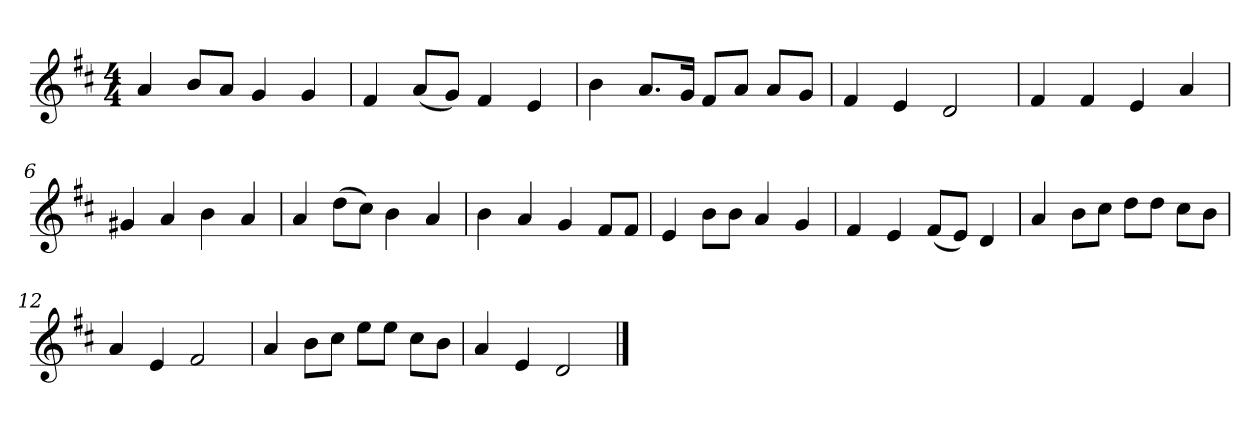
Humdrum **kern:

**kern
*part1
*staff1
*k[f#c#]
*M4/4
*MM120
=1
4a
8bL
8aJ
4g
4g
=2
4f#
(8aL
8gJ)
4f#
4e
=3
4b
8.aL
16gJk
8f#L
8aJ
8aL
8gJ
=4
4f#
4e
2d
=5
4f#
4f#
4e
4a
=6
4g#X
4a
4b
4a
=7
4a
(8ddL
8cc#J)
4b
4a
=8
4b
4a
4g
8f#L
8f#J
=9
4e
8bL
8bJ
4a
4g
=10
4f#
4e
(8f#L
8eJ)
4d
=11
4a
8bL
8cc#J
8ddL
8ddJ
8cc#L
8bJ
=12
4a
4e
2f#
=13
4a
8bL
8cc#J
8eeL
8eeJ
8cc#L
8bJ
=14
4a
4e
2d
==
*-
